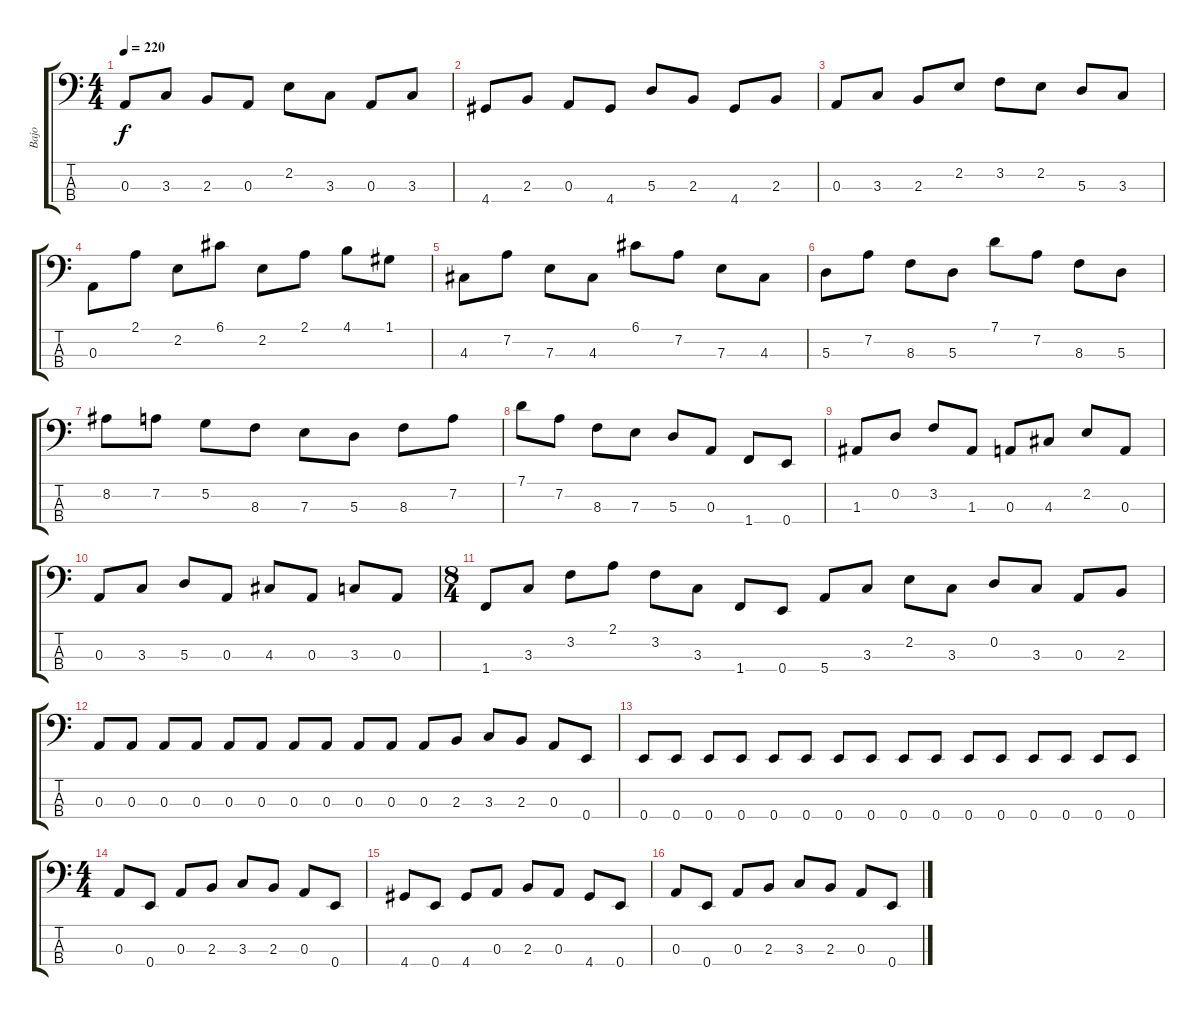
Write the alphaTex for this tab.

\track ("Bajo" "Bajo") {instrument electricbassfinger}
\staff {score tabs}
\tuning (G2 D2 A1 E1) {hide}
\ts (4 4)
\tempo 220
\clef f4
\ks c
0.3.8{dy f} 3.3.8 2.3.8 0.3.8 2.2.8 3.3.8 0.3.8 3.3.8 |
4.4.8 2.3.8 0.3.8 4.4.8 5.3.8 2.3.8 4.4.8 2.3.8 |
0.3.8 3.3.8 2.3.8 2.2.8 3.2.8 2.2.8 5.3.8 3.3.8 |
0.3.8 2.1.8 2.2.8 6.1.8 2.2.8 2.1.8 4.1.8 1.1.8 |
4.3.8 7.2.8 7.3.8 4.3.8 6.1.8 7.2.8 7.3.8 4.3.8 |
5.3.8 7.2.8 8.3.8 5.3.8 7.1.8 7.2.8 8.3.8 5.3.8 |
8.2.8 7.2.8 5.2.8 8.3.8 7.3.8 5.3.8 8.3.8 7.2.8 |
7.1.8 7.2.8 8.3.8 7.3.8 5.3.8 0.3.8 1.4.8 0.4.8 |
1.3.8 0.2.8 3.2.8 1.3.8 0.3.8 4.3.8 2.2.8 0.3.8 |
0.3.8 3.3.8 5.3.8 0.3.8 4.3.8 0.3.8 3.3.8 0.3.8 |
\ts (8 4)
1.4.8 3.3.8 3.2.8 2.1.8 3.2.8 3.3.8 1.4.8 0.4.8 5.4.8 3.3.8 2.2.8 3.3.8 0.2.8 3.3.8 0.3.8 2.3.8 |
0.3.8 0.3.8 0.3.8 0.3.8 0.3.8 0.3.8 0.3.8 0.3.8 0.3.8 0.3.8 0.3.8 2.3.8 3.3.8 2.3.8 0.3.8 0.4.8 |
0.4.8 0.4.8 0.4.8 0.4.8 0.4.8 0.4.8 0.4.8 0.4.8 0.4.8 0.4.8 0.4.8 0.4.8 0.4.8 0.4.8 0.4.8 0.4.8 |
\ts (4 4)
0.3.8 0.4.8 0.3.8 2.3.8 3.3.8 2.3.8 0.3.8 0.4.8 |
4.4.8 0.4.8 4.4.8 0.3.8 2.3.8 0.3.8 4.4.8 0.4.8 |
0.3.8 0.4.8 0.3.8 2.3.8 3.3.8 2.3.8 0.3.8 0.4.8
